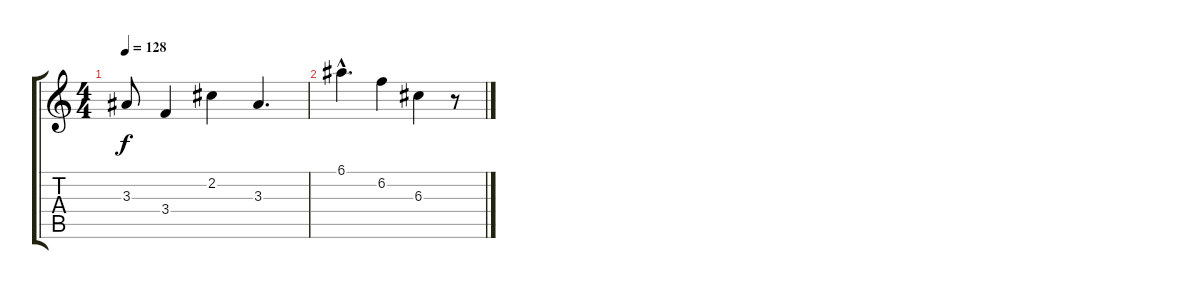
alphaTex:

\track "" {instrument acousticguitarsteel}
\staff {score tabs}
\tuning (E4 B3 G3 D3 A2 E2) {hide}
\ts (4 4)
\tempo 128
\clef g2
\ks c
3.3.8{dy f} 3.4.4 2.2.4 3.3.4{d} |
6.1{hac}.4{d} 6.2.4 6.3.4 r.8
